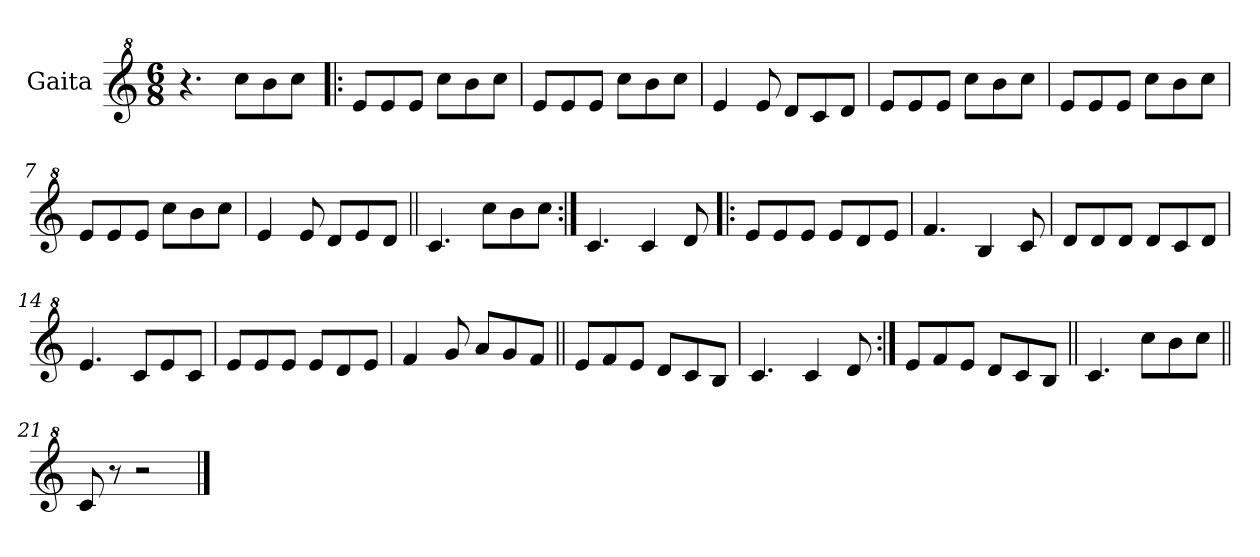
**kern
*part1
*staff1
*I"Gaita
*clefG^2
*k[]
*M6/8
*MM180
=1
4.r
8ccc\L
8bb\
8ccc\J
=2!|:
8ee/L
8ee/
8ee/J
8ccc\L
8bb\
8ccc\J
=3
8ee/L
8ee/
8ee/J
8ccc\L
8bb\
8ccc\J
=4
4ee/
8ee/
8dd/L
8cc/
8dd/J
=5
8ee/L
8ee/
8ee/J
8ccc\L
8bb\
8ccc\J
=6
8ee/L
8ee/
8ee/J
8ccc\L
8bb\
8ccc\J
=7
8ee/L
8ee/
8ee/J
8ccc\L
8bb\
8ccc\J
!!LO:LB:g=z
=8
4ee/
8ee/
8dd/L
8ee/
8dd/J
=9||
4.cc/
8ccc\L
8bb\
8ccc\J
=10:|!
4.cc/
4cc/
8dd/
=11!|:
8ee/L
8ee/
8ee/J
8ee/L
8dd/
8ee/J
=12
4.ff/
4b/
8cc/
=13
8dd/L
8dd/
8dd/J
8dd/L
8cc/
8dd/J
=14
4.ee/
8cc/L
8ee/
8cc/J
=15
8ee/L
8ee/
8ee/J
8ee/L
8dd/
8ee/J
!!LO:LB:g=z
=16
4ff/
8gg/
8aa/L
8gg/
8ff/J
=17||
8ee/L
8ff/
8ee/J
8dd/L
8cc/
8b/J
=18
4.cc/
4cc/
8dd/
=19:|!
8ee/L
8ff/
8ee/J
8dd/L
8cc/
8b/J
=20||
4.cc/
8ccc\L
8bb\
8ccc\J
=21||
8cc/
8r
2r
==
*-
